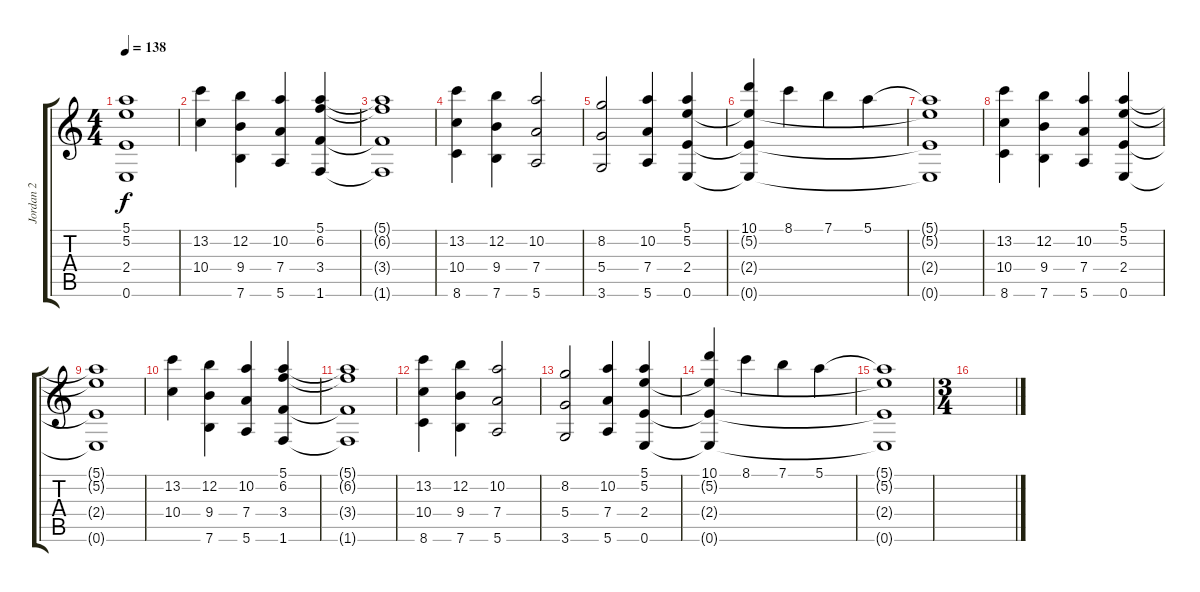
\track ("Jordan 2" "Jordan 2") {instrument distortionguitar}
\staff {score tabs}
\tuning (E4 B3 G3 D3 A2 E2) {hide}
\ts (4 4)
\tempo 138
\clef g2
\ks c
(5.1{t} 5.2{t} 2.4{t} 0.6{t}).1{dy f} |
(13.2 10.4).4 (12.2 9.4 7.6).4 (10.2 7.4 5.6).4 (5.1 6.2 3.4 1.6).4 |
(5.1{t} 6.2{t} 3.4{t} 1.6{t}).1 |
(13.2 10.4 8.6).4 (12.2 9.4 7.6).4 (10.2 7.4 5.6).2 |
(8.2 5.4 3.6).2 (10.2 7.4 5.6).4 (5.1 5.2 2.4 0.6).4 |
(10.1 5.2{t} 2.4{t} 0.6{t}).4 8.1.4 7.1.4 5.1.4 |
(5.1{t} 5.2{t} 2.4{t} 0.6{t}).1 |
(13.2 10.4 8.6).4 (12.2 9.4 7.6).4 (10.2 7.4 5.6).4 (5.1 5.2 2.4 0.6).4 |
(5.1{t} 5.2{t} 2.4{t} 0.6{t}).1 |
(13.2 10.4).4 (12.2 9.4 7.6).4 (10.2 7.4 5.6).4 (5.1 6.2 3.4 1.6).4 |
(5.1{t} 6.2{t} 3.4{t} 1.6{t}).1 |
(13.2 10.4 8.6).4 (12.2 9.4 7.6).4 (10.2 7.4 5.6).2 |
(8.2 5.4 3.6).2 (10.2 7.4 5.6).4 (5.1 5.2 2.4 0.6).4 |
(10.1 5.2{t} 2.4{t} 0.6{t}).4 8.1.4 7.1.4 5.1.4 |
(5.1{t} 5.2{t} 2.4{t} 0.6{t}).1 |
\ts (3 4)
